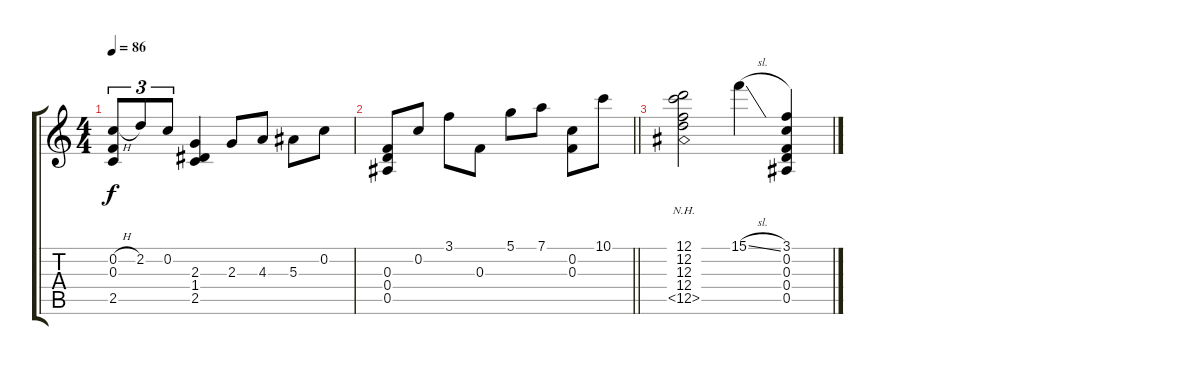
\track "" {instrument acousticguitarsteel}
\staff {score tabs}
\tuning (D4 C4 F3 D3 Bb2 F2) {hide}
\ts (4 4)
\tempo 86
\clef g2
\ks c
(0.2{h} 0.3 2.5).8{tu (3 2) dy f} 2.2.8{tu (3 2)} 0.2.8{tu (3 2)} (2.3 1.4 2.5).4 2.3.8 4.3.8 5.3.8 0.2.8 |
\barLineRight lightlight
(0.3 0.4 0.5).8 0.2.8 3.1.8 0.3.8 5.1.8 7.1.8 (0.2 0.3).8 10.1.8 |
(12.1 12.2 12.3 12.4 0.5{nh}).2 15.1{sl}.4 (3.1 0.2 0.3 0.4 0.5).4
